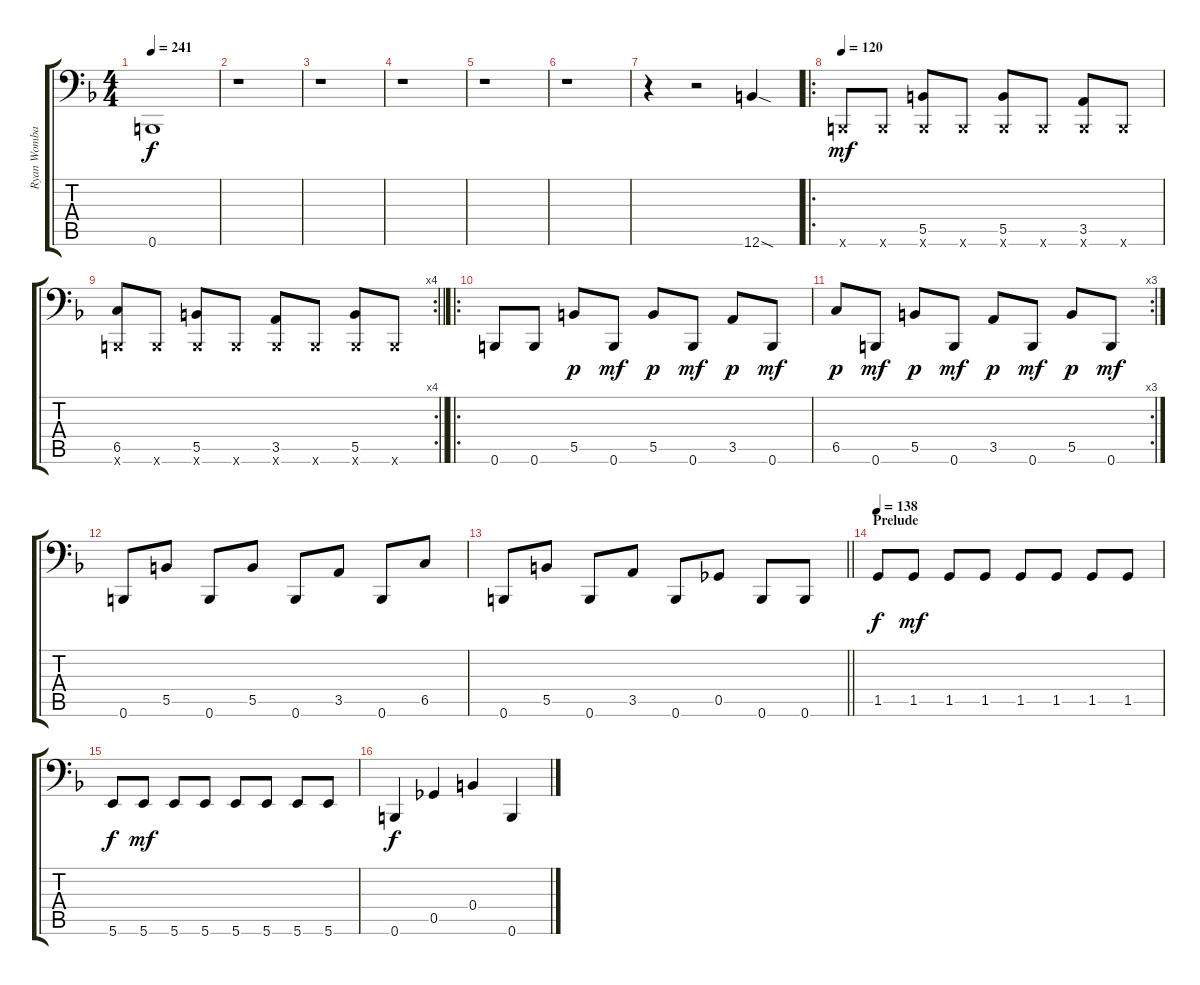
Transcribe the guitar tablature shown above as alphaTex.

\track ("Ryan Wombacher" "Ryan Womba") {instrument electricbassfinger}
\staff {score tabs}
\tuning (Db3 Ab2 E2 B1 Gb1 B0) {hide}
\ts (4 4)
\tempo 241
\clef f4
\ks f
0.6{t}.1{dy f} |
r.1 |
r.1 |
r.1 |
r.1 |
r.1 |
r.4 r.2 12.6{sod}.4 |
\ro
\tempo 120
0.6{x}.8{dy mf} 0.6{x}.8 (5.5 0.6{x}).8 0.6{x}.8 (5.5 0.6{x}).8 0.6{x}.8 (3.5 0.6{x}).8 0.6{x}.8 |
\rc 4
\barLineRight lightlight
(6.5 0.6{x}).8 0.6{x}.8 (5.5 0.6{x}).8 0.6{x}.8 (3.5 0.6{x}).8 0.6{x}.8 (5.5 0.6{x}).8 0.6{x}.8 |
\ro
0.6.8 0.6.8 5.5.8{dy p} 0.6.8{dy mf} 5.5.8{dy p} 0.6.8{dy mf} 3.5.8{dy p} 0.6.8{dy mf} |
\rc 3
6.5.8{dy p} 0.6.8{dy mf} 5.5.8{dy p} 0.6.8{dy mf} 3.5.8{dy p} 0.6.8{dy mf} 5.5.8{dy p} 0.6.8{dy mf} |
0.6.8 5.5.8 0.6.8 5.5.8 0.6.8 3.5.8 0.6.8 6.5.8 |
\barLineRight lightlight
0.6.8 5.5.8 0.6.8 3.5.8 0.6.8 0.5.8 0.6.8 0.6.8 |
\section ("" "Prelude")
\tempo 138
1.5.8{dy f volume 10} 1.5.8{dy mf} 1.5.8 1.5.8 1.5.8 1.5.8 1.5.8 1.5.8 |
5.6.8{dy f} 5.6.8{dy mf} 5.6.8 5.6.8 5.6.8 5.6.8 5.6.8 5.6.8 |
0.6.4{dy f} 0.5.4 0.4.4 0.6.4
